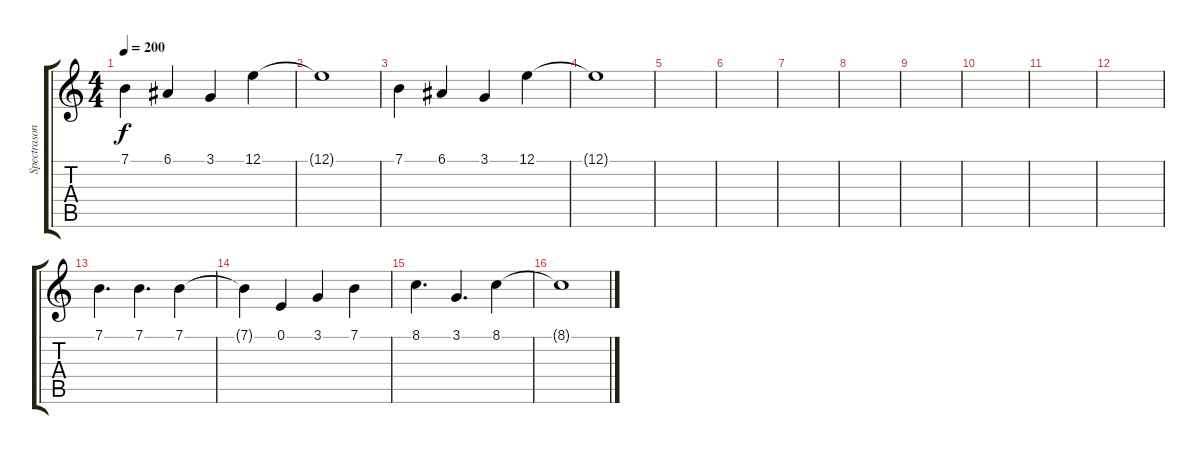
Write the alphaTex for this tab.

\track ("Spectrasonics Omnisphere" "Spectrason") {instrument koto}
\staff {score tabs}
\tuning (E4 B3 G3 D3 A2 E2) {hide}
\ts (4 4)
\tempo 200
\clef g2
\ks c
7.1.4{dy f} 6.1.4 3.1.4 12.1.4 |
12.1{t}.1 |
7.1.4 6.1.4 3.1.4 12.1.4 |
12.1{t}.1 |
|
|
|
|
|
|
|
|
7.1.4{d instrument fx4atmosphere} 7.1.4{d} 7.1.4 |
7.1{t}.4 0.1.4 3.1.4 7.1.4 |
8.1.4{d} 3.1.4{d} 8.1.4 |
8.1{t}.1
